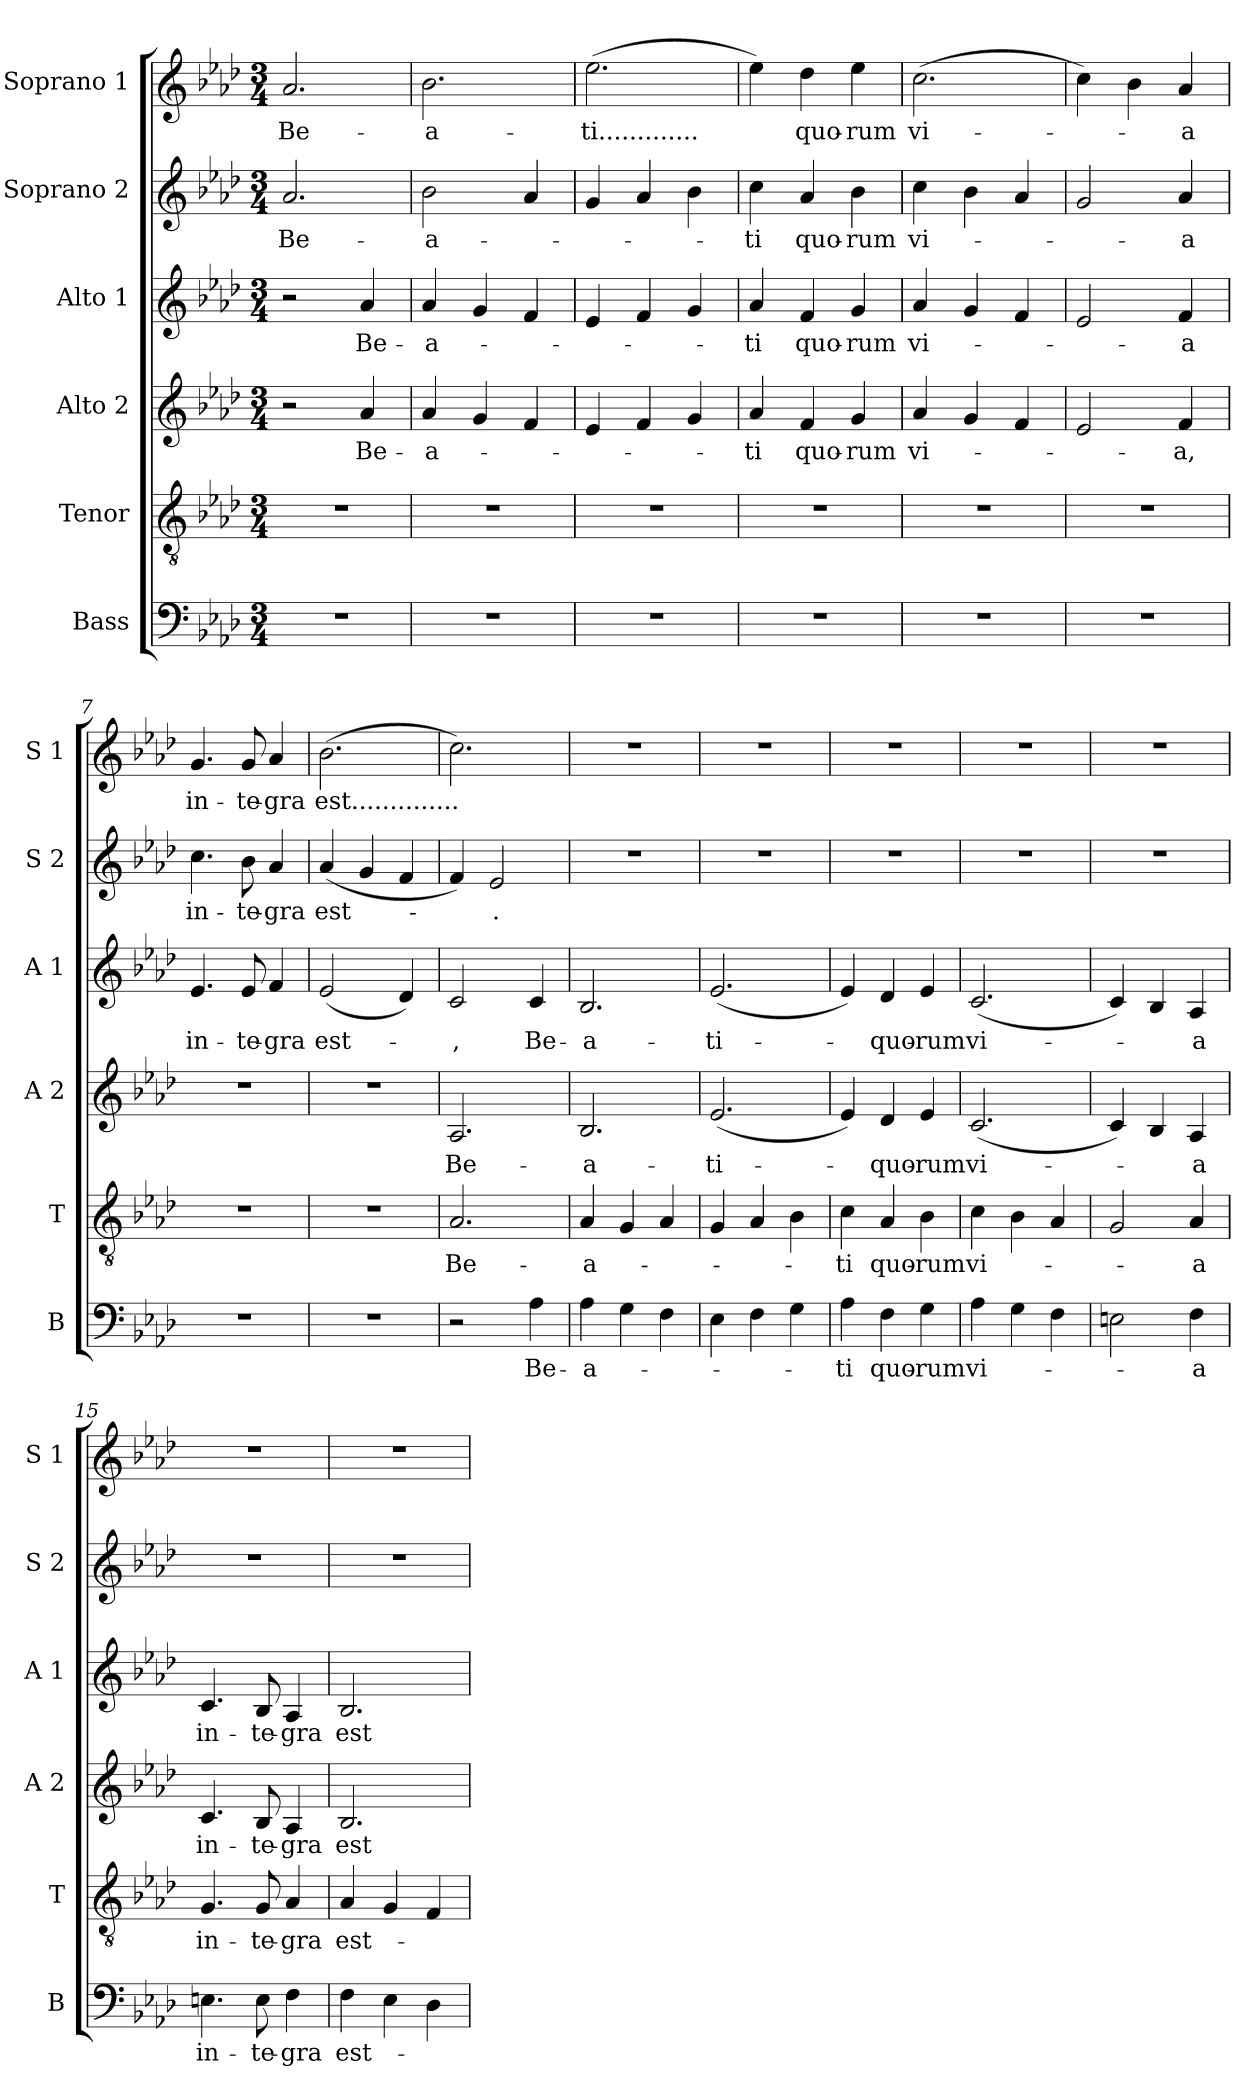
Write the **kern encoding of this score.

**kern	**text	**kern	**text	**kern	**text	**kern	**text	**kern	**text	**kern	**text
*part6	*part6	*part5	*part5	*part4	*part4	*part3	*part3	*part2	*part2	*part1	*part1
*staff6	*staff6	*staff5	*staff5	*staff4	*staff4	*staff3	*staff3	*staff2	*staff2	*staff1	*staff1
*I"Bass	*	*I"Tenor	*	*I"Alto 2	*	*I"Alto 1	*	*I"Soprano 2	*	*I"Soprano 1	*
*I'B	*	*I'T	*	*I'A 2	*	*I'A 1	*	*I'S 2	*	*I'S 1	*
*clefF4	*	*clefGv2	*	*clefG2	*	*clefG2	*	*clefG2	*	*clefG2	*
*k[b-e-a-d-]	*	*k[b-e-a-d-]	*	*k[b-e-a-d-]	*	*k[b-e-a-d-]	*	*k[b-e-a-d-]	*	*k[b-e-a-d-]	*
*A-:	*	*A-:	*	*A-:	*	*A-:	*	*A-:	*	*A-:	*
*M3/4	*	*M3/4	*	*M3/4	*	*M3/4	*	*M3/4	*	*M3/4	*
=1	=1	=1	=1	=1	=1	=1	=1	=1	=1	=1	=1
!	!	!	!	!	!	!	!	!	!LO:LY:b	!	!LO:LY:b
2.r	.	2.r	.	2r	.	2r	.	2.a-/	Be-	2.a-/	Be-
!	!	!	!	!	!LO:LY:b	!	!LO:LY:b	!	!	!	!
.	.	.	.	4a-/	Be-	4a-/	Be-	.	.	.	.
=2	=2	=2	=2	=2	=2	=2	=2	=2	=2	=2	=2
!	!	!	!	!	!LO:LY:b	!	!LO:LY:b	!	!LO:LY:b	!	!LO:LY:b
2.r	.	2.r	.	4a-/	-a-	4a-/	-a-	2b-\	-a-	2.b-\	-a-
.	.	.	.	4g/	.	4g/	.	.	.	.	.
.	.	.	.	4f/	.	4f/	.	4a-/	.	.	.
=3	=3	=3	=3	=3	=3	=3	=3	=3	=3	=3	=3
!	!	!	!	!	!	!	!	!	!	!	!LO:LY:b
2.r	.	2.r	.	4e-/	.	4e-/	.	4g/	.	(>2.ee-\	-ti.............
.	.	.	.	4f/	.	4f/	.	4a-/	.	.	.
.	.	.	.	4g/	.	4g/	.	4b-\	.	.	.
=4	=4	=4	=4	=4	=4	=4	=4	=4	=4	=4	=4
!	!	!	!	!	!LO:LY:b	!	!LO:LY:b	!	!LO:LY:b	!	!
2.r	.	2.r	.	4a-/	-ti	4a-/	-ti	4cc\	-ti	4ee-\)	.
!	!	!	!	!	!LO:LY:b	!	!LO:LY:b	!	!LO:LY:b	!	!LO:LY:b
.	.	.	.	4f/	quo-	4f/	quo-	4a-/	quo-	4dd-\	quo-
!	!	!	!	!	!LO:LY:b	!	!LO:LY:b	!	!LO:LY:b	!	!LO:LY:b
.	.	.	.	4g/	-rum	4g/	-rum	4b-\	-rum	4ee-\	-rum
=5	=5	=5	=5	=5	=5	=5	=5	=5	=5	=5	=5
!	!	!	!	!	!LO:LY:b	!	!LO:LY:b	!	!LO:LY:b	!	!LO:LY:b
2.r	.	2.r	.	4a-/	vi-	4a-/	vi-	4cc\	vi-	(>2.cc\	vi-
.	.	.	.	4g/	.	4g/	.	4b-\	.	.	.
.	.	.	.	4f/	.	4f/	.	4a-/	.	.	.
=6	=6	=6	=6	=6	=6	=6	=6	=6	=6	=6	=6
2.r	.	2.r	.	2e-/	.	2e-/	.	2g/	.	4cc\)	.
.	.	.	.	.	.	.	.	.	.	4b-\	.
!	!	!	!	!	!LO:LY:b	!	!LO:LY:b	!	!LO:LY:b	!	!LO:LY:b
.	.	.	.	4f/	-a,	4f/	-a	4a-/	-a	4a-/	-a
=7	=7	=7	=7	=7	=7	=7	=7	=7	=7	=7	=7
!	!	!	!	!	!	!	!LO:LY:b	!	!LO:LY:b	!	!LO:LY:b
2.r	.	2.r	.	2.r	.	4.e-/	in-	4.cc\	in-	4.g/	in-
!	!	!	!	!	!	!	!LO:LY:b	!	!LO:LY:b	!	!LO:LY:b
.	.	.	.	.	.	8e-/	-te-	8b-\	-te-	8g/	-te-
!	!	!	!	!	!	!	!LO:LY:b	!	!LO:LY:b	!	!LO:LY:b
.	.	.	.	.	.	4f/	-gra	4a-/	-gra	4a-/	-gra
=8	=8	=8	=8	=8	=8	=8	=8	=8	=8	=8	=8
!	!	!	!	!	!	!	!LO:LY:b	!	!LO:LY:b	!	!LO:LY:b
2.r	.	2.r	.	2.r	.	(<2e-/	est-	(<4a-/	est-	(>2.b-\	est..............
.	.	.	.	.	.	.	.	4g/	.	.	.
.	.	.	.	.	.	4d-/)	.	4f/	.	.	.
=9	=9	=9	=9	=9	=9	=9	=9	=9	=9	=9	=9
!	!	!	!LO:LY:b	!	!LO:LY:b	!	!LO:LY:b	!	!	!	!
2r	.	2.A-/	Be-	2.A-/	Be-	2c/	-,	4f/)	.	2.cc\)	.
!	!	!	!	!	!	!	!	!	!LO:LY:b	!	!
.	.	.	.	.	.	.	.	2e-/	-.	.	.
!	!LO:LY:b	!	!	!	!	!	!LO:LY:b	!	!	!	!
4A-\	Be-	.	.	.	.	4c/	Be-	.	.	.	.
!!LO:LB:g=z
=10	=10	=10	=10	=10	=10	=10	=10	=10	=10	=10	=10
!	!LO:LY:b	!	!LO:LY:b	!	!LO:LY:b	!	!LO:LY:b	!	!	!	!
4A-\	-a-	4A-/	-a-	2.B-/	-a-	2.B-/	-a-	2.r	.	2.r	.
4G\	.	4G/	.	.	.	.	.	.	.	.	.
4F\	.	4A-/	.	.	.	.	.	.	.	.	.
=11	=11	=11	=11	=11	=11	=11	=11	=11	=11	=11	=11
!	!	!	!	!	!LO:LY:b	!	!LO:LY:b	!	!	!	!
4E-\	.	4G/	.	(<2.e-/	-ti-	(<2.e-/	-ti-	2.r	.	2.r	.
4F\	.	4A-/	.	.	.	.	.	.	.	.	.
4G\	.	4B-\	.	.	.	.	.	.	.	.	.
=12	=12	=12	=12	=12	=12	=12	=12	=12	=12	=12	=12
!	!LO:LY:b	!	!LO:LY:b	!	!	!	!	!	!	!	!
4A-\	-ti	4c\	-ti	4e-/)	.	4e-/)	.	2.r	.	2.r	.
!	!LO:LY:b	!	!LO:LY:b	!	!LO:LY:b	!	!LO:LY:b	!	!	!	!
4F\	quo-	4A-/	quo-	4d-/	-quo-	4d-/	-quo-	.	.	.	.
!	!LO:LY:b	!	!LO:LY:b	!	!LO:LY:b	!	!LO:LY:b	!	!	!	!
4G\	-rum	4B-\	-rum	4e-/	-rum	4e-/	-rum	.	.	.	.
=13	=13	=13	=13	=13	=13	=13	=13	=13	=13	=13	=13
!	!LO:LY:b	!	!LO:LY:b	!	!LO:LY:b	!	!LO:LY:b	!	!	!	!
4A-\	vi-	4c\	vi-	(<2.c/	vi-	(<2.c/	vi-	2.r	.	2.r	.
4G\	.	4B-\	.	.	.	.	.	.	.	.	.
4F\	.	4A-/	.	.	.	.	.	.	.	.	.
=14	=14	=14	=14	=14	=14	=14	=14	=14	=14	=14	=14
2En\	.	2G/	.	4c/)	.	4c/)	.	2.r	.	2.r	.
.	.	.	.	4B-/	.	4B-/	.	.	.	.	.
!	!LO:LY:b	!	!LO:LY:b	!	!LO:LY:b	!	!LO:LY:b	!	!	!	!
4F\	-a	4A-/	-a	4A-/	-a	4A-/	-a	.	.	.	.
=15	=15	=15	=15	=15	=15	=15	=15	=15	=15	=15	=15
!	!LO:LY:b	!	!LO:LY:b	!	!LO:LY:b	!	!LO:LY:b	!	!	!	!
4.En\	in-	4.G/	in-	4.c/	in-	4.c/	in-	2.r	.	2.r	.
!	!LO:LY:b	!	!LO:LY:b	!	!LO:LY:b	!	!LO:LY:b	!	!	!	!
8E\	-te-	8G/	-te-	8B-/	-te-	8B-/	-te-	.	.	.	.
!	!LO:LY:b	!	!LO:LY:b	!	!LO:LY:b	!	!LO:LY:b	!	!	!	!
4F\	-gra	4A-/	-gra	4A-/	-gra	4A-/	-gra	.	.	.	.
=16	=16	=16	=16	=16	=16	=16	=16	=16	=16	=16	=16
!	!LO:LY:b	!	!LO:LY:b	!	!LO:LY:b	!	!LO:LY:b	!	!	!	!
4F\	est-	4A-/	est-	2.B-/	est-	2.B-/	est-	2.r	.	2.r	.
4E-\	.	4G/	.	.	.	.	.	.	.	.	.
4D-\	.	4F/	.	.	.	.	.	.	.	.	.
=	=	=	=	=	=	=	=	=	=	=	=
*-	*-	*-	*-	*-	*-	*-	*-	*-	*-	*-	*-
